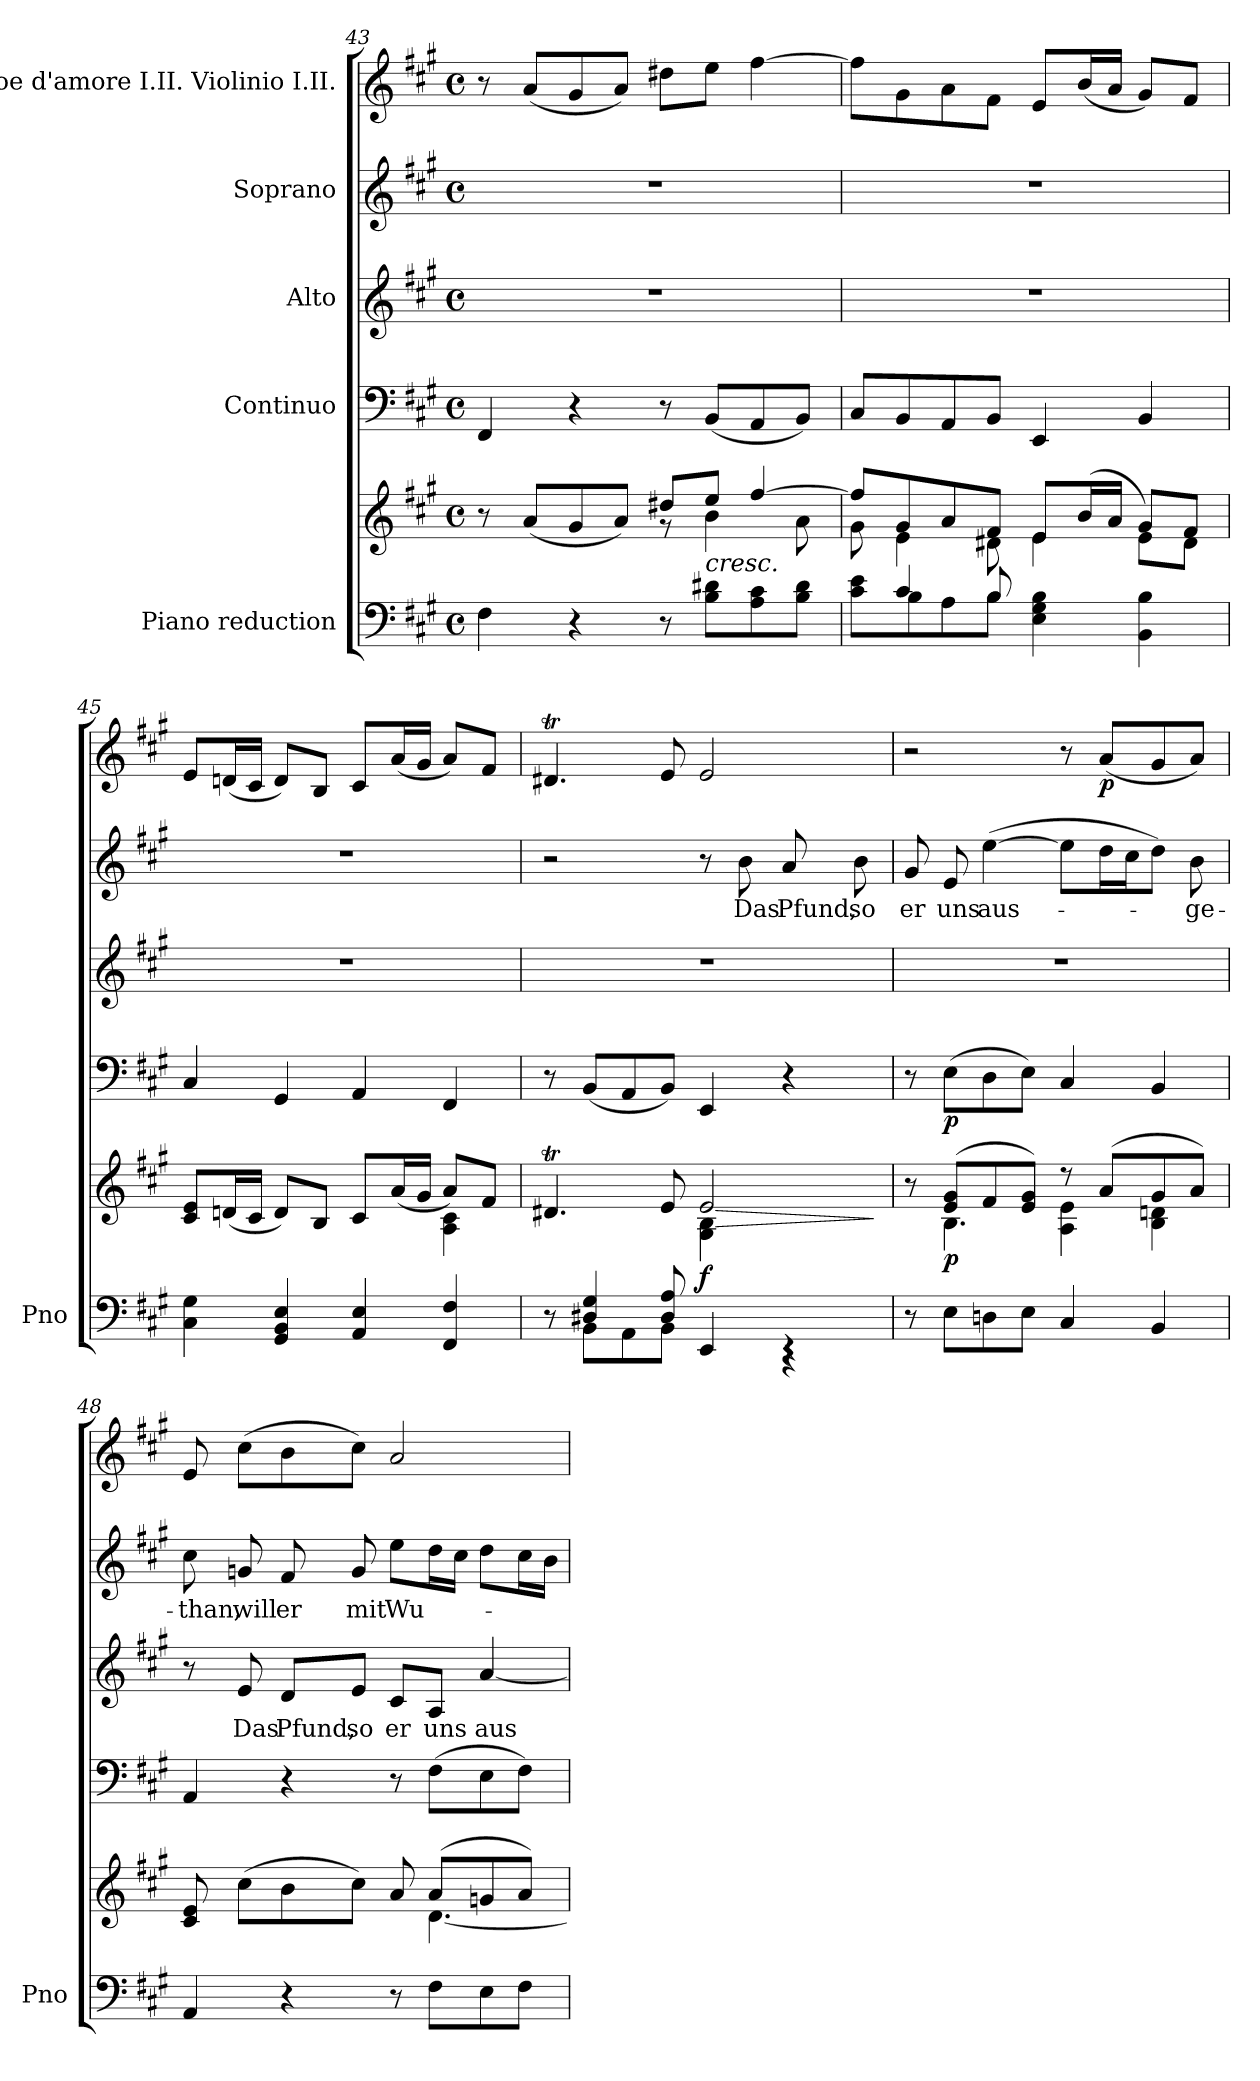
**kern	**kern	**dynam	**kern	**dynam	**kern	**text	**kern	**text	**kern	**dynam
*part5	*part5	*part5	*part4	*part4	*part3	*part3	*part2	*part2	*part1	*part1
*staff6	*staff5	*staff5/6	*staff4	*staff4	*staff3	*staff3	*staff2	*staff2	*staff1	*staff1
*I"Piano reduction	*	*	*I"Continuo	*	*I"Alto	*	*I"Soprano	*	*I"Oboe d'amore I.II. Violinio I.II.	*
*I'Pno	*	*	*	*	*	*	*	*	*	*
*clefF4	*clefG2	*	*clefF4	*	*clefG2	*	*clefG2	*	*clefG2	*
*k[f#c#g#]	*k[f#c#g#]	*	*k[f#c#g#]	*	*k[f#c#g#]	*	*k[f#c#g#]	*	*k[f#c#g#]	*
*M4/4	*M4/4	*	*M4/4	*	*M4/4	*	*M4/4	*	*M4/4	*
*met(c)	*met(c)	*	*met(c)	*	*met(c)	*	*met(c)	*	*met(c)	*
=43	=43	=43	=43	=43	=43	=43	=43	=43	=43	=43
*	*^	*	*	*	*	*	*	*	*	*
4F#\	8r	8ryy	.	4FF#/	.	1r	.	1r	.	8r	.
.	(<8a/L	8ryy	.	.	.	.	.	.	.	(<8a/L	.
4r	8g#/	4ryy	.	4r	.	.	.	.	.	8g#/	.
.	8a/J)	.	.	.	.	.	.	.	.	8a/J)	.
8r	8dd#X/L	8r	.	8r	.	.	.	.	.	8dd#X\L	.
!	!LO:TX:b:i:t=cresc.	!	!	!	!	!	!	!	!	!	!
8B\ 8d#X\L	8ee/J	4b\	.	(<8BB/L	.	.	.	.	.	8ee\J	.
8A\ 8c#\	[4ff#/	.	.	8AA/	.	.	.	.	.	[4ff#\	.
8B\ 8d#\J	.	8a\	.	8BB/J)	.	.	.	.	.	.	.
=44	=44	=44	=44	=44	=44	=44	=44	=44	=44	=44	=44
*^	*	*	*	*	*	*	*	*	*	*	*
8ryy	8c#\ 8e\L	8ff#/L]	8g#\	.	8C#/L	.	1r	.	1r	.	8ff#\L]	.
4c#/	8B\	8g#/	4e\	.	8BB/	.	.	.	.	.	8g#\	.
.	8A\	8a/	.	.	8AA/	.	.	.	.	.	8a\	.
8B/	8B\J	8f#/J	8d#X\	.	8BB/J	.	.	.	.	.	8f#\J	.
2ryy	4E\ 4G#\ 4B\	8e/L	4e\	.	4EE/	.	.	.	.	.	8e/L	.
.	.	(>16b/L	.	.	.	.	.	.	.	.	(<16b/L	.
.	.	16a/JJ	.	.	.	.	.	.	.	.	16a/JJ	.
.	4BB\ 4B\	8g#/L)	8e\L	.	4BB/	.	.	.	.	.	8g#/L)	.
.	.	8f#/J	8d#\J	.	.	.	.	.	.	.	8f#/J	.
*v	*v	*	*	*	*	*	*	*	*	*	*	*
=45	=45	=45	=45	=45	=45	=45	=45	=45	=45	=45	=45
4C#\ 4G#\	8c#/ 8e/L	2ryy	.	4C#/	.	1r	.	1r	.	8e/L	.
.	(<16dn/L	.	.	.	.	.	.	.	.	(<16dn/L	.
.	16c#/JJ	.	.	.	.	.	.	.	.	16c#/JJ	.
4GG#/ 4BB/ 4E/	8d/L)	.	.	4GG#/	.	.	.	.	.	8d/L)	.
.	8B/J	.	.	.	.	.	.	.	.	8B/J	.
4AA/ 4E/	8c#/L	4ryy	.	4AA/	.	.	.	.	.	8c#/L	.
.	(<16a/L	.	.	.	.	.	.	.	.	(<16a/L	.
.	16g#/JJ	.	.	.	.	.	.	.	.	16g#/JJ	.
4FF#/ 4F#/	8a/L)	4A\ 4c#\	.	4FF#/	.	.	.	.	.	8a/L)	.
.	8f#/J	.	.	.	.	.	.	.	.	8f#/J	.
=46	=46	=46	=46	=46	=46	=46	=46	=46	=46	=46	=46
*^	*	*	*	*	*	*	*	*	*	*	*
8r	8ryy	4.d#Xt/	2ryy	.	8r	.	1r	.	2r	.	4.d#Xt/	.
4D#X/ 4G#/	8BB\L	.	.	.	(<8BB/L	.	.	.	.	.	.	.
.	8AA\	.	.	.	8AA/	.	.	.	.	.	.	.
8D#/ 8A/	8BB\J	8e/	.	.	8BB/J)	.	.	.	.	.	8e/	.
!	!	!	!	!LO:HP:b	!	!	!	!	!	!	!	!
!	!	!	!	!LO:DY:n=1:b	!	!	!	!	!	!	!	!
4EE/	4ryy	2e/	4G#\ 4B\	> f	4EE/	.	.	.	8r	.	2e/	.
!	!	!	!	!	!	!	!	!	!	!LO:LY:b	!	!
.	.	.	.	.	.	.	.	.	8b\	Das	.	.
!	!	!	!	!	!	!	!	!	!	!LO:LY:b	!	!
4rEE	4rCC	.	4ryy	.	4r	.	.	.	8a/	Pfund,	.	.
!	!	!	!	!	!	!	!	!	!	!LO:LY:b	!	!
.	.	.	.	.	.	.	.	.	8b\	so	.	.
*v	*v	*	*	*	*	*	*	*	*	*	*	*
*	*v	*v	*	*	*	*	*	*	*	*	*
.	.	]	.	.	.	.	.	.	.	.
!!LO:PB:g=z
=47	=47	=47	=47	=47	=47	=47	=47	=47	=47	=47
*	*^	*	*	*	*	*	*	*	*	*
!	!	!	!	!	!	!	!	!	!LO:LY:b	!	!
8r	8r	8ryy	.	8r	.	1r	.	8g#/	er	2r	.
!	!	!	!LO:DY:b	!	!LO:DY:b	!	!	!	!LO:LY:b	!	!
8E\L	(>8e/ 8g#/L	4.B\	p	(>8E\L	p	.	.	8e/	uns	.	.
!	!	!	!	!	!	!	!	!	!LO:LY:b	!	!
8Dn\	8f#/	.	.	8D\	.	.	.	(>[4ee\	aus-	.	.
8E\J	8e/ 8g#/J)	.	.	8E\J)	.	.	.	.	.	.	.
4C#/	8r	4A\ 4e\	.	4C#/	.	.	.	8ee\L]	.	8r	.
!	!	!	!	!	!	!	!	!	!	!	!LO:DY:b
.	(>8a/L	.	.	.	.	.	.	16dd\L	.	(<8a/L	p
.	.	.	.	.	.	.	.	16cc#\J	.	.	.
4BB/	8g#/	4B\ 4dn\	.	4BB/	.	.	.	8dd\J)	.	8g#/	.
!	!	!	!	!	!	!	!	!	!LO:LY:b	!	!
.	8a/J)	.	.	.	.	.	.	8b\	-ge-	8a/J)	.
=48	=48	=48	=48	=48	=48	=48	=48	=48	=48	=48	=48
!	!	!	!	!	!	!	!	!	!LO:LY:b	!	!
4AA/	8c#/ 8e/	2ryy	.	4AA/	.	8r	.	8cc#\	-than,	8e/	.
!	!	!	!	!	!	!	!LO:LY:b	!	!LO:LY:b	!	!
.	(>8cc#\L	.	.	.	.	8e/	Das	8gn/	will	(>8cc#\L	.
!	!	!	!	!	!	!	!LO:LY:b	!	!LO:LY:b	!	!
4r	8b\	.	.	4r	.	8d/L	Pfund,	8f#/	er	8b\	.
!	!	!	!	!	!	!	!LO:LY:b	!	!LO:LY:b	!	!
.	8cc#\J)	.	.	.	.	8e/J	so	8g/	mit	8cc#\J)	.
!	!	!	!	!	!	!	!LO:LY:b	!	!LO:LY:b	!	!
8r	8a/	8ryy	.	8r	.	8c#/L	er	8ee\L	Wu-	2a/	.
!	!	!	!	!	!	!	!LO:LY:b	!	!	!	!
8F#\L	(>8a/L	[4.d\	.	(>8F#\L	.	8A/J	uns	16dd\L	.	.	.
.	.	.	.	.	.	.	.	16cc#\JJ	.	.	.
!	!	!	!	!	!	!	!LO:LY:b	!	!	!	!
8E\	8gn/	.	.	8E\	.	[4a/	aus-	8dd\L	.	.	.
8F#\J	8a/J)	.	.	8F#\J)	.	.	.	16cc#\L	.	.	.
.	.	.	.	.	.	.	.	16b\JJ	.	.	.
*	*v	*v	*	*	*	*	*	*	*	*	*
=	=	=	=	=	=	=	=	=	=	=
*-	*-	*-	*-	*-	*-	*-	*-	*-	*-	*-
